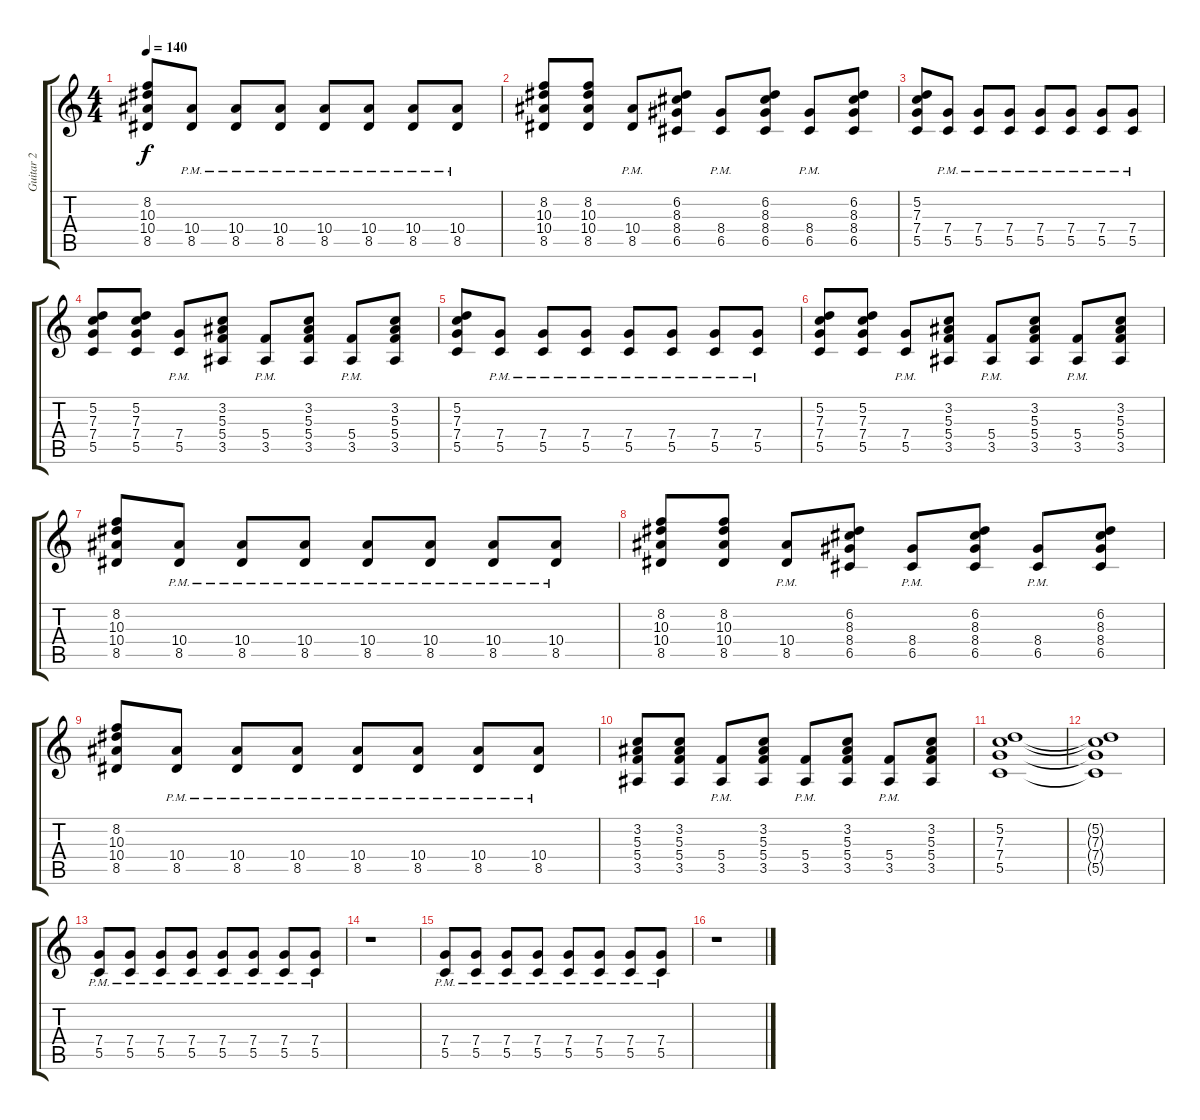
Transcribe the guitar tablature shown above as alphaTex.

\track ("Guitar 2" "Guitar 2") {instrument distortionguitar}
\staff {score tabs}
\tuning (D4 A3 F3 C3 G2 D2) {hide}
\ts (4 4)
\tempo 140
\clef g2
\ks c
(8.2 10.3 10.4 8.5).8{dy f} (10.4{pm} 8.5{pm}).8 (10.4{pm} 8.5{pm}).8 (10.4{pm} 8.5{pm}).8 (10.4{pm} 8.5{pm}).8 (10.4{pm} 8.5{pm}).8 (10.4{pm} 8.5{pm}).8 (10.4{pm} 8.5{pm}).8 |
(8.2 10.3 10.4 8.5).8 (8.2 10.3 10.4 8.5).8 (10.4{pm} 8.5{pm}).8 (6.2 8.3 8.4 6.5).8 (8.4{pm} 6.5{pm}).8 (6.2 8.3 8.4 6.5).8 (8.4{pm} 6.5{pm}).8 (6.2 8.3 8.4 6.5).8 |
(5.2 7.3 7.4 5.5).8 (7.4{pm} 5.5{pm}).8 (7.4{pm} 5.5{pm}).8 (7.4{pm} 5.5{pm}).8 (7.4{pm} 5.5{pm}).8 (7.4{pm} 5.5{pm}).8 (7.4{pm} 5.5{pm}).8 (7.4{pm} 5.5{pm}).8 |
(5.2 7.3 7.4 5.5).8 (5.2 7.3 7.4 5.5).8 (7.4{pm} 5.5{pm}).8 (3.2 5.3 5.4 3.5).8 (5.4{pm} 3.5{pm}).8 (3.2 5.3 5.4 3.5).8 (5.4{pm} 3.5{pm}).8 (3.2 5.3 5.4 3.5).8 |
(5.2 7.3 7.4 5.5).8 (7.4{pm} 5.5{pm}).8 (7.4{pm} 5.5{pm}).8 (7.4{pm} 5.5{pm}).8 (7.4{pm} 5.5{pm}).8 (7.4{pm} 5.5{pm}).8 (7.4{pm} 5.5{pm}).8 (7.4{pm} 5.5{pm}).8 |
(5.2 7.3 7.4 5.5).8 (5.2 7.3 7.4 5.5).8 (7.4{pm} 5.5{pm}).8 (3.2 5.3 5.4 3.5).8 (5.4{pm} 3.5{pm}).8 (3.2 5.3 5.4 3.5).8 (5.4{pm} 3.5{pm}).8 (3.2 5.3 5.4 3.5).8 |
(8.2 10.3 10.4 8.5).8 (10.4{pm} 8.5{pm}).8 (10.4{pm} 8.5{pm}).8 (10.4{pm} 8.5{pm}).8 (10.4{pm} 8.5{pm}).8 (10.4{pm} 8.5{pm}).8 (10.4{pm} 8.5{pm}).8 (10.4{pm} 8.5{pm}).8 |
(8.2 10.3 10.4 8.5).8 (8.2 10.3 10.4 8.5).8 (10.4{pm} 8.5{pm}).8 (6.2 8.3 8.4 6.5).8 (8.4{pm} 6.5{pm}).8 (6.2 8.3 8.4 6.5).8 (8.4{pm} 6.5{pm}).8 (6.2 8.3 8.4 6.5).8 |
(8.2 10.3 10.4 8.5).8 (10.4{pm} 8.5{pm}).8 (10.4{pm} 8.5{pm}).8 (10.4{pm} 8.5{pm}).8 (10.4{pm} 8.5{pm}).8 (10.4{pm} 8.5{pm}).8 (10.4{pm} 8.5{pm}).8 (10.4{pm} 8.5{pm}).8 |
(3.2 5.3 5.4 3.5).8 (3.2 5.3 5.4 3.5).8 (5.4{pm} 3.5{pm}).8 (3.2 5.3 5.4 3.5).8 (5.4{pm} 3.5{pm}).8 (3.2 5.3 5.4 3.5).8 (5.4{pm} 3.5{pm}).8 (3.2 5.3 5.4 3.5).8 |
(5.2 7.3 7.4 5.5).1 |
(5.2{t} 7.3{t} 7.4{t} 5.5{t}).1 |
(7.4{pm} 5.5{pm}).8 (7.4{pm} 5.5{pm}).8 (7.4{pm} 5.5{pm}).8 (7.4{pm} 5.5{pm}).8 (7.4{pm} 5.5{pm}).8 (7.4{pm} 5.5{pm}).8 (7.4{pm} 5.5{pm}).8 (7.4{pm} 5.5{pm}).8 |
r.1 |
(7.4{pm} 5.5{pm}).8 (7.4{pm} 5.5{pm}).8 (7.4{pm} 5.5{pm}).8 (7.4{pm} 5.5{pm}).8 (7.4{pm} 5.5{pm}).8 (7.4{pm} 5.5{pm}).8 (7.4{pm} 5.5{pm}).8 (7.4{pm} 5.5{pm}).8 |
r.1
